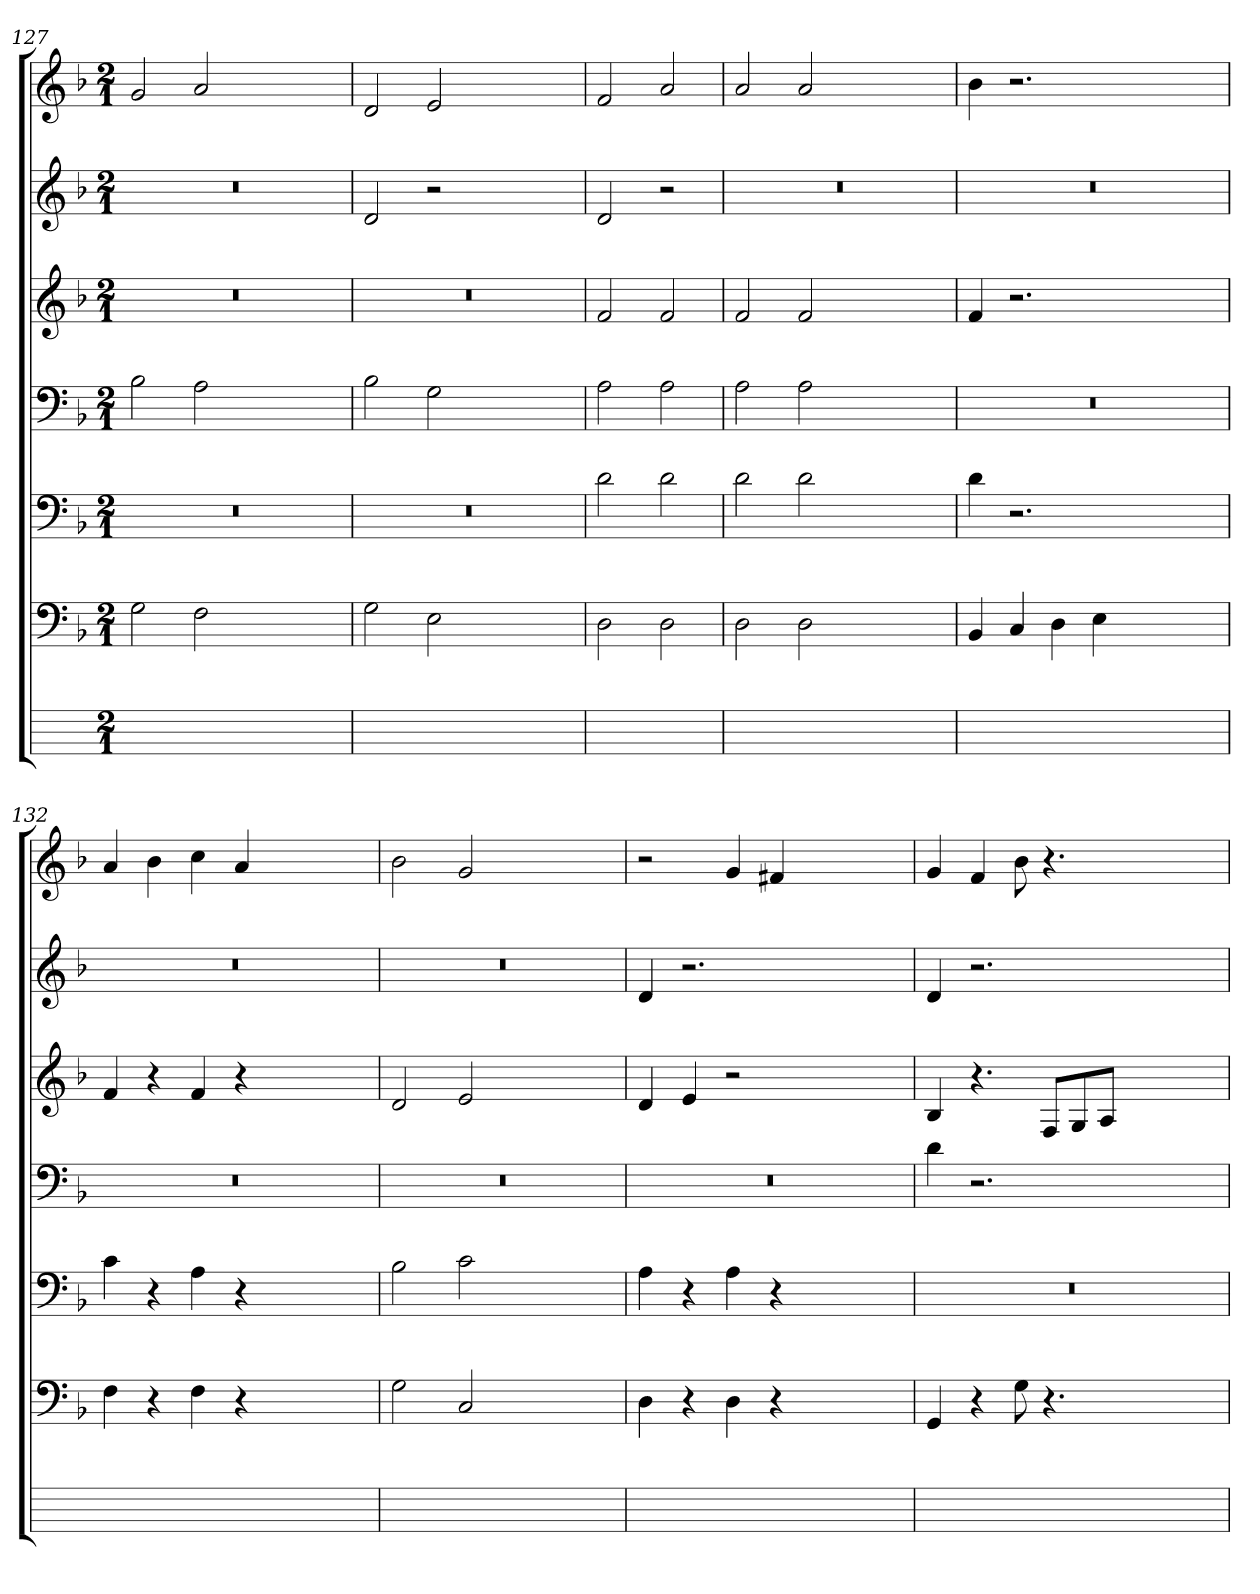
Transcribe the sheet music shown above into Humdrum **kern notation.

**kern	**kern	**kern	**kern	**kern	**kern	**kern
*part7	*part6	*part5	*part4	*part3	*part2	*part1
*staff7	*staff6	*staff5	*staff4	*staff3	*staff2	*staff1
*	*clefF4	*clefF4	*clefF4	*clefG2	*clefG2	*clefG2
*	*k[b-]	*k[b-]	*k[b-]	*k[b-]	*k[b-]	*k[b-]
*	*F:	*F:	*F:	*F:	*F:	*F:
*M2/1	*M2/1	*M2/1	*M2/1	*M2/1	*M2/1	*M2/1
=127	=127	=127	=127	=127	=127	=127
0ryy	2G	0r	2B-	0r	0r	2g
.	2F	.	2A	.	.	2a
.	1ryy	.	1ryy	.	.	1ryy
=128	=128	=128	=128	=128	=128	=128
0ryy	2G	0r	2B-	0r	2d	2d
.	2E	.	2G	.	2r	2e
.	1ryy	.	1ryy	.	1ryy	1ryy
=129	=129	=129	=129	=129	=129	=129
1ryy	2D	2d	2A	2f	2d	2f
.	2D	2di	2Ai	2fi	2r	2a
=130	=130	=130	=130	=130	=130	=130
0ryy	2D	2d	2Ai	2f	0r	2a
.	2D	2d	2Ai	2f	.	2a
.	1ryy	1ryy	1ryy	1ryy	.	1ryy
=131	=131	=131	=131	=131	=131	=131
0ryy	4BB-	4d	0r	4f	0r	4b-
.	4Cj	2.r	.	2.r	.	2.r
.	4Dj	.	.	.	.	.
.	4Ej	.	.	.	.	.
.	1ryy	1ryy	.	1ryy	.	1ryy
=132	=132	=132	=132	=132	=132	=132
0ryy	4F	4c	0r	4f	0r	4a
.	4r	4r	.	4r	.	4b-j
.	4F	4A	.	4f	.	4cc
.	4r	4r	.	4r	.	4aj
.	1ryy	1ryy	.	1ryy	.	1ryy
=133	=133	=133	=133	=133	=133	=133
0ryy	2G	2B-	0r	2d	0r	2b-
.	2C	2c	.	2eZ	.	2g
.	1ryy	1ryy	.	1ryy	.	1ryy
=134	=134	=134	=134	=134	=134	=134
0ryy	4D	4A	0r	4d	4d	2r
.	4r	4r	.	4eV	2.r	.
.	4Di	4Ai	.	2r	.	4gV
.	4r	4r	.	.	.	4f#Xi
.	1ryy	1ryy	.	1ryy	1ryy	1ryy
=135	=135	=135	=135	=135	=135	=135
0ryy	4GG	0r	4d	4B-	4d	4g
.	4r	.	2.r	4.r	2.r	4fj
.	8G	.	.	.	.	8b-
.	4.r	.	.	8FjL	.	4.r
.	.	.	.	8Gj	.	.
.	.	.	.	8AjJ	.	.
.	1ryy	.	1ryy	1ryy	1ryy	1ryy
=	=	=	=	=	=	=
*-	*-	*-	*-	*-	*-	*-
